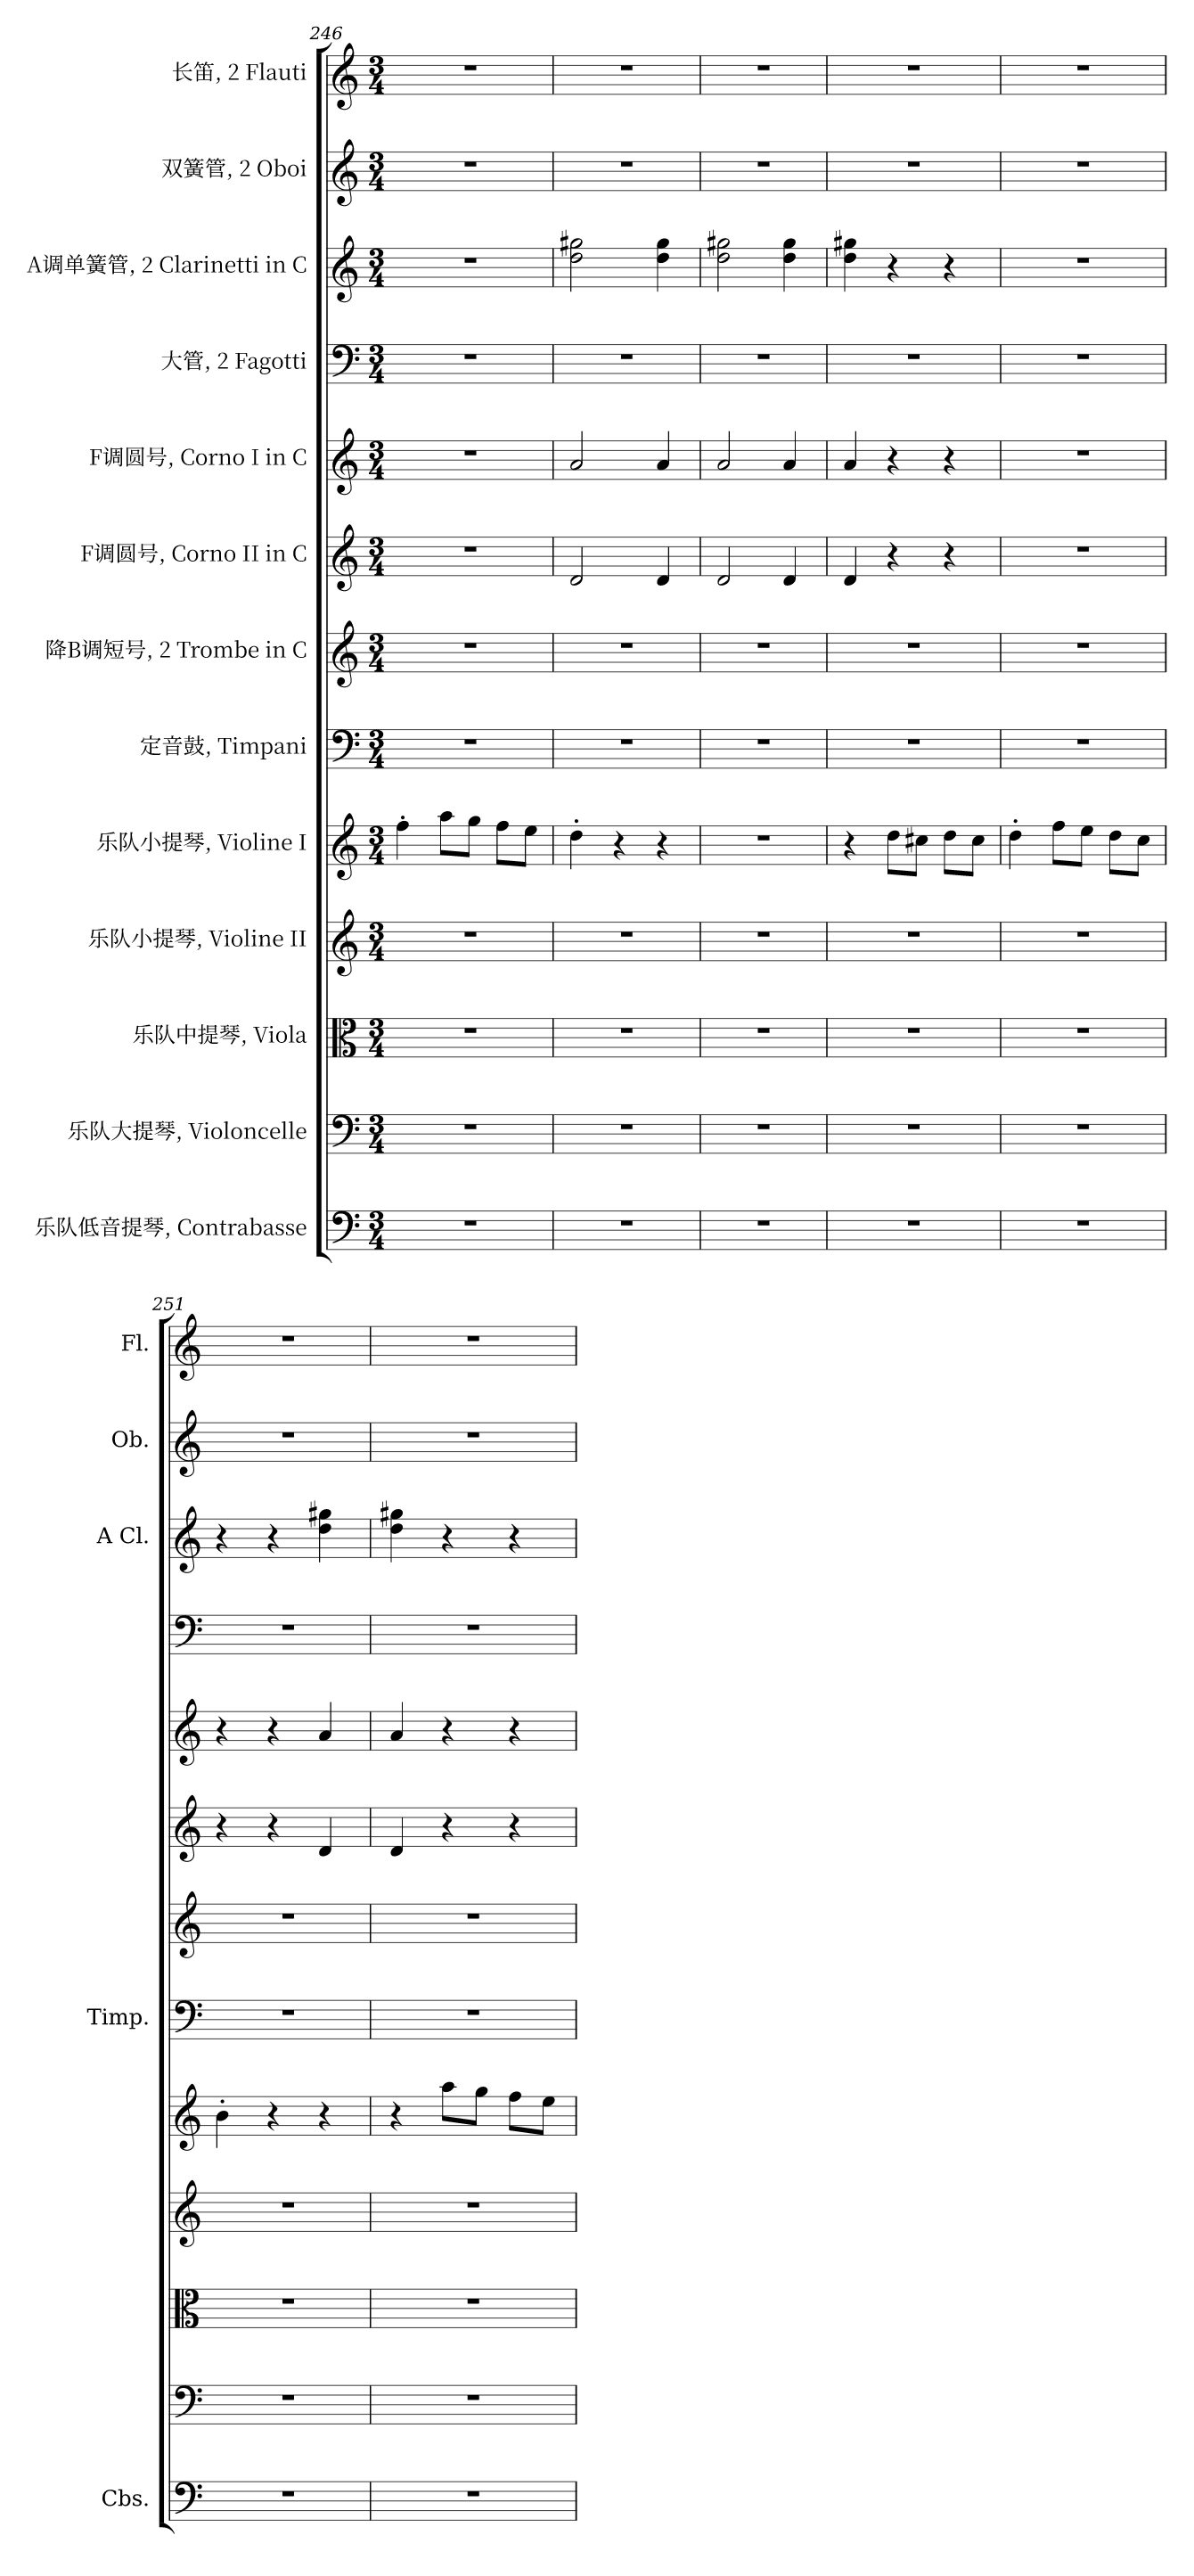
**kern	**kern	**kern	**kern	**kern	**kern	**kern	**kern	**kern	**kern	**kern	**kern	**kern
*part13	*part12	*part11	*part10	*part9	*part8	*part7	*part6	*part5	*part4	*part3	*part2	*part1
*staff13	*staff12	*staff11	*staff10	*staff9	*staff8	*staff7	*staff6	*staff5	*staff4	*staff3	*staff2	*staff1
*I"乐队低音提琴, Contrabasse	*I"乐队大提琴, Violoncelle	*I"乐队中提琴, Viola	*I"乐队小提琴, Violine II	*I"乐队小提琴, Violine I	*I"定音鼓, Timpani	*I"降B调短号, 2 Trombe in C	*I"F调圆号, Corno II in C	*I"F调圆号, Corno I in C	*I"大管, 2 Fagotti	*I"A调单簧管, 2 Clarinetti in C	*I"双簧管, 2 Oboi	*I"长笛, 2 Flauti
*I'Cbs.	*	*	*	*	*I'Timp.	*	*	*	*	*I'A Cl.	*I'Ob.	*I'Fl.
*clefF4	*clefF4	*clefC3	*clefG2	*clefG2	*clefF4	*clefG2	*clefG2	*clefG2	*clefF4	*clefG2	*clefG2	*clefG2
*ITrd7c12	*	*	*	*	*	*ITrd1c2	*ITrd4c7	*ITrd4c7	*	*ITrd2c3	*	*
*k[]	*k[]	*k[]	*k[]	*k[]	*k[]	*k[b-e-]	*k[b-]	*k[b-]	*k[]	*k[f#c#g#]	*k[]	*k[]
*M3/4	*M3/4	*M3/4	*M3/4	*M3/4	*M3/4	*M3/4	*M3/4	*M3/4	*M3/4	*M3/4	*M3/4	*M3/4
*MM250	*MM250	*MM250	*MM250	*MM250	*MM250	*MM250	*MM250	*MM250	*MM250	*MM250	*MM250	*MM250
=246	=246	=246	=246	=246	=246	=246	=246	=246	=246	=246	=246	=246
2.r	2.r	2.r	2.r	4ff'\	2.r	2.r	2.r	2.r	2.r	2.r	2.r	2.r
.	.	.	.	8aa\L	.	.	.	.	.	.	.	.
.	.	.	.	8gg\J	.	.	.	.	.	.	.	.
.	.	.	.	8ff\L	.	.	.	.	.	.	.	.
.	.	.	.	8ee\J	.	.	.	.	.	.	.	.
=247	=247	=247	=247	=247	=247	=247	=247	=247	=247	=247	=247	=247
*	*	*	*	*	*	*	*	*	*	*	*	*MM220
2.r	2.r	2.r	2.r	4dd'\	2.r	2.r	2G/	2d/	2.r	2b\ 2ee#X\	2.r	2.r
.	.	.	.	4r	.	.	.	.	.	.	.	.
.	.	.	.	4r	.	.	4G/	4d/	.	4b\ 4ee#\	.	.
!!LO:PB:g=z
=248	=248	=248	=248	=248	=248	=248	=248	=248	=248	=248	=248	=248
*	*	*	*	*	*	*	*	*	*	*	*	*MM246
2.r	2.r	2.r	2.r	2.r	2.r	2.r	2G/	2d/	2.r	2b\ 2ee#X\	2.r	2.r
.	.	.	.	.	.	.	4G/	4d/	.	4b\ 4ee#\	.	.
=249	=249	=249	=249	=249	=249	=249	=249	=249	=249	=249	=249	=249
*	*	*	*	*	*	*	*	*	*	*	*	*MM250
2.r	2.r	2.r	2.r	4r	2.r	2.r	4G/	4d/	2.r	4b\ 4ee#X\	2.r	2.r
.	.	.	.	8dd\L	.	.	4r	4r	.	4r	.	.
.	.	.	.	8cc#X\J	.	.	.	.	.	.	.	.
.	.	.	.	8dd\L	.	.	4r	4r	.	4r	.	.
.	.	.	.	8cc#\J	.	.	.	.	.	.	.	.
=250	=250	=250	=250	=250	=250	=250	=250	=250	=250	=250	=250	=250
*	*	*	*	*	*	*	*	*	*	*	*	*MM250
2.r	2.r	2.r	2.r	4dd'\	2.r	2.r	2.r	2.r	2.r	2.r	2.r	2.r
.	.	.	.	8ff\L	.	.	.	.	.	.	.	.
.	.	.	.	8ee\J	.	.	.	.	.	.	.	.
.	.	.	.	8dd\L	.	.	.	.	.	.	.	.
.	.	.	.	8cc\J	.	.	.	.	.	.	.	.
=251	=251	=251	=251	=251	=251	=251	=251	=251	=251	=251	=251	=251
*	*	*	*	*	*	*	*	*	*	*	*	*MM250
2.r	2.r	2.r	2.r	4b'\	2.r	2.r	4r	4r	2.r	4r	2.r	2.r
.	.	.	.	4r	.	.	4r	4r	.	4r	.	.
.	.	.	.	4r	.	.	4G/	4d/	.	4b\ 4ee#X\	.	.
=252	=252	=252	=252	=252	=252	=252	=252	=252	=252	=252	=252	=252
*	*	*	*	*	*	*	*	*	*	*	*	*MM230
2.r	2.r	2.r	2.r	4r	2.r	2.r	4G/	4d/	2.r	4b\ 4ee#X\	2.r	2.r
.	.	.	.	8aa\L	.	.	4r	4r	.	4r	.	.
.	.	.	.	8gg\J	.	.	.	.	.	.	.	.
.	.	.	.	8ff\L	.	.	4r	4r	.	4r	.	.
.	.	.	.	8ee\J	.	.	.	.	.	.	.	.
=	=	=	=	=	=	=	=	=	=	=	=	=
*-	*-	*-	*-	*-	*-	*-	*-	*-	*-	*-	*-	*-
